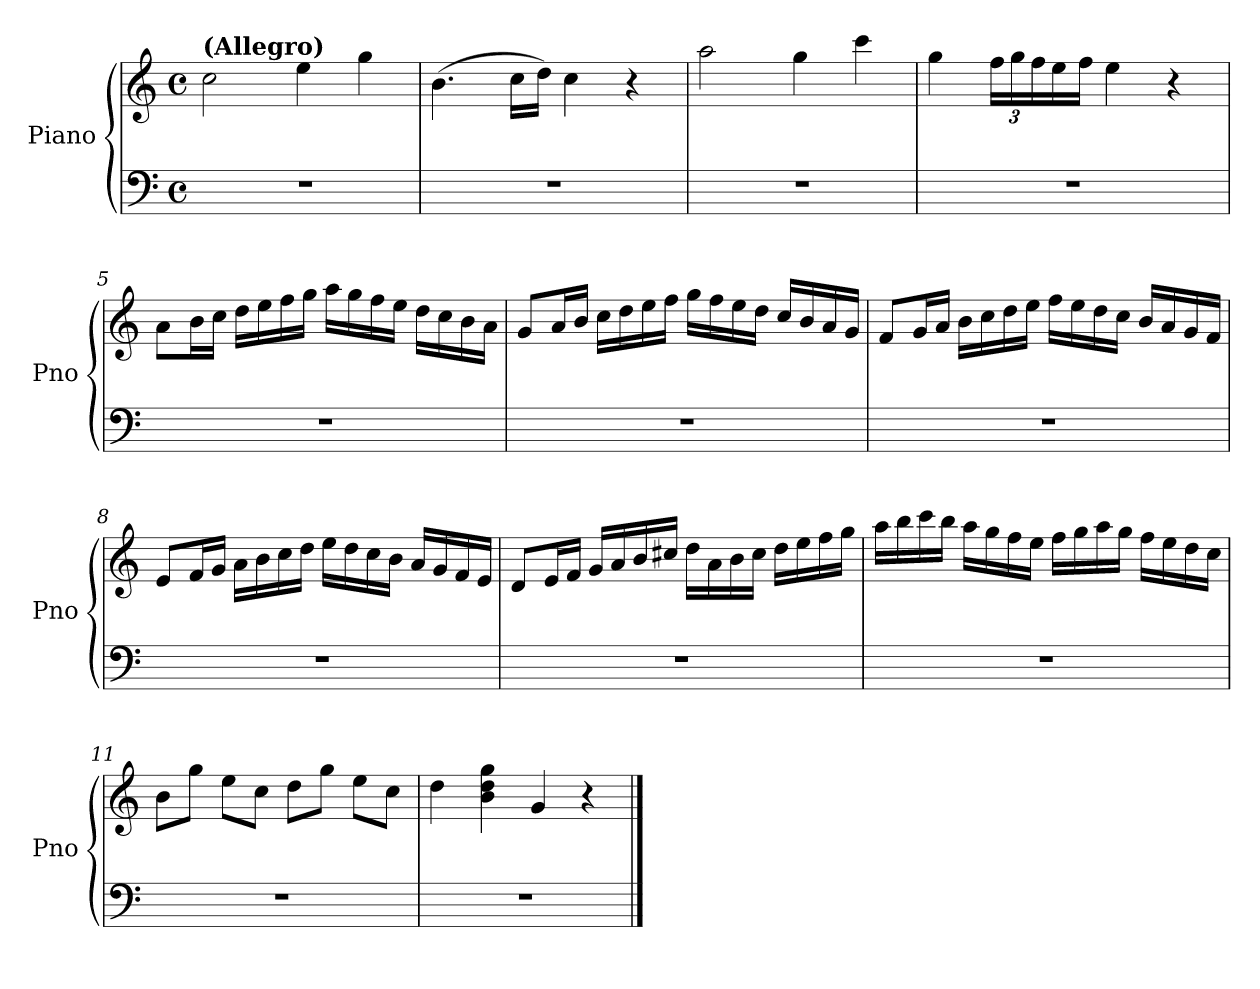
**kern	**kern
*part1	*part1
*staff2	*staff1
*I"Piano	*
*I'Pno	*
*clefF4	*clefG2
*k[]	*k[]
*M4/4	*M4/4
*met(c)	*met(c)
*MM124	*MM124
=1	=1
!	!LO:TX:a:B:t=(Allegro)
1r	2cc\
.	4ee\
.	4gg\
=2	=2
1r	(>4.b\
.	16cc\LL
.	16dd\JJ)
.	4cc\
.	4r
=3	=3
1r	2aa\
.	4gg\
.	4ccc\
=4	=4
1r	4gg\
*	*Xbrackettup
.	24ff\LL
.	24gg\
.	24ff\
.	16ee\
.	16ff\JJ
.	4ee\
.	4r
=5	=5
1r	8a\L
.	16b\L
.	16cc\JJ
.	16dd\LL
.	16ee\
.	16ff\
.	16gg\JJ
.	16aa\LL
.	16gg\
.	16ff\
.	16ee\JJ
.	16dd\LL
.	16cc\
.	16b\
.	16a\JJ
!!LO:LB:g=z
=6	=6
1r	8g/L
.	16a/L
.	16b/JJ
.	16cc\LL
.	16dd\
.	16ee\
.	16ff\JJ
.	16gg\LL
.	16ff\
.	16ee\
.	16dd\JJ
.	16cc/LL
.	16b/
.	16a/
.	16g/JJ
!!LO:LB:g=z
=7	=7
1r	8f/L
.	16g/L
.	16a/JJ
.	16b\LL
.	16cc\
.	16dd\
.	16ee\JJ
.	16ff\LL
.	16ee\
.	16dd\
.	16cc\JJ
.	16b/LL
.	16a/
.	16g/
.	16f/JJ
=8	=8
1r	8e/L
.	16f/L
.	16g/JJ
.	16a\LL
.	16b\
.	16cc\
.	16dd\JJ
.	16ee\LL
.	16dd\
.	16cc\
.	16b\JJ
.	16a/LL
.	16g/
.	16f/
.	16e/JJ
=9	=9
1r	8d/L
.	16e/L
.	16f/JJ
.	16g/LL
.	16a/
.	16b/
.	16cc#X/JJ
.	16dd\LL
.	16a\
.	16b\
.	16cc#\JJ
.	16dd\LL
.	16ee\
.	16ff\
.	16gg\JJ
!!LO:LB:g=z
=10	=10
1r	16aa\LL
.	16bb\
.	16ccc\
.	16bb\JJ
.	16aa\LL
.	16gg\
.	16ff\
.	16ee\JJ
.	16ff\LL
.	16gg\
.	16aa\
.	16gg\JJ
.	16ff\LL
.	16ee\
.	16dd\
.	16cc\JJ
=11	=11
1r	8b\L
.	8gg\J
.	8ee\L
.	8cc\J
.	8dd\L
.	8gg\J
.	8ee\L
.	8cc\J
=12	=12
1r	4dd\
.	4b\ 4dd\ 4gg\
.	4g/
.	4r
==	==
*-	*-
